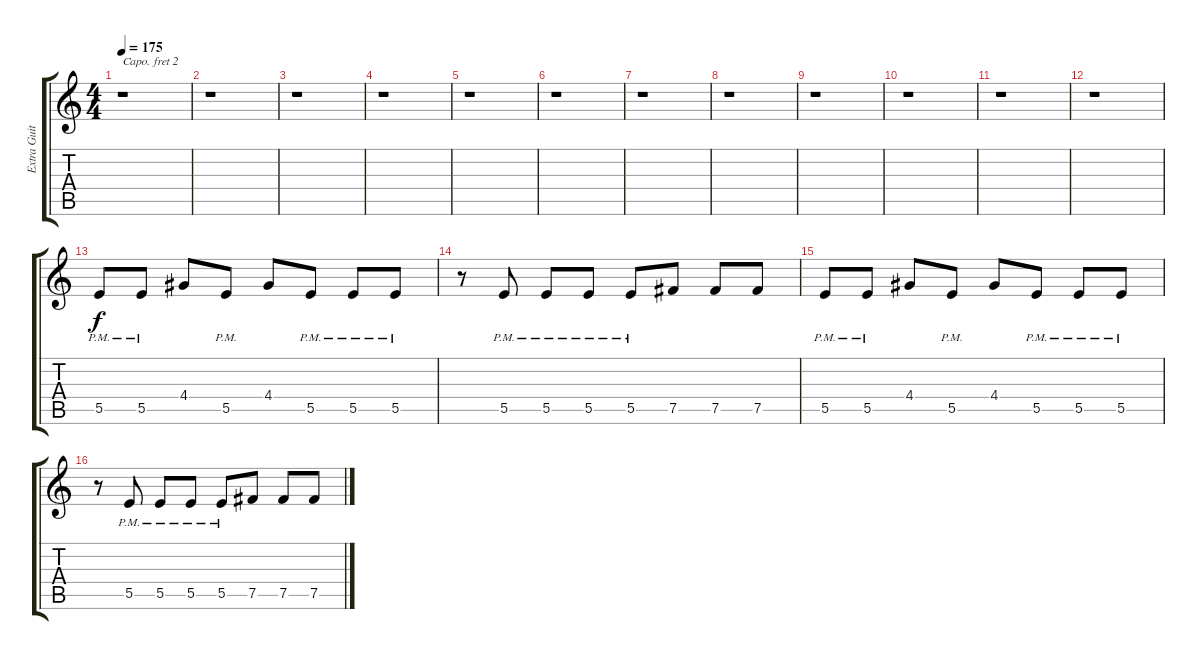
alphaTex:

\track ("Extra Guitar" "Extra Guit") {instrument distortionguitar}
\staff {score tabs}
\capo 2
\tuning (E4 B3 G3 D3 A2 D2) {hide}
\ts (4 4)
\tempo 175
\clef g2
\ks c
r.1{dy f} |
r.1 |
r.1 |
r.1 |
r.1 |
r.1 |
r.1 |
r.1 |
r.1 |
r.1 |
r.1 |
r.1 |
5.5{pm}.8 5.5{pm}.8 4.4.8 5.5{pm}.8 4.4.8 5.5{pm}.8 5.5{pm}.8 5.5{pm}.8 |
r.8 5.5{pm}.8 5.5{pm}.8 5.5{pm}.8 5.5{pm}.8 7.5.8 7.5.8 7.5.8 |
5.5{pm}.8 5.5{pm}.8 4.4.8 5.5{pm}.8 4.4.8 5.5{pm}.8 5.5{pm}.8 5.5{pm}.8 |
r.8 5.5{pm}.8 5.5{pm}.8 5.5{pm}.8 5.5{pm}.8 7.5.8 7.5.8 7.5.8
